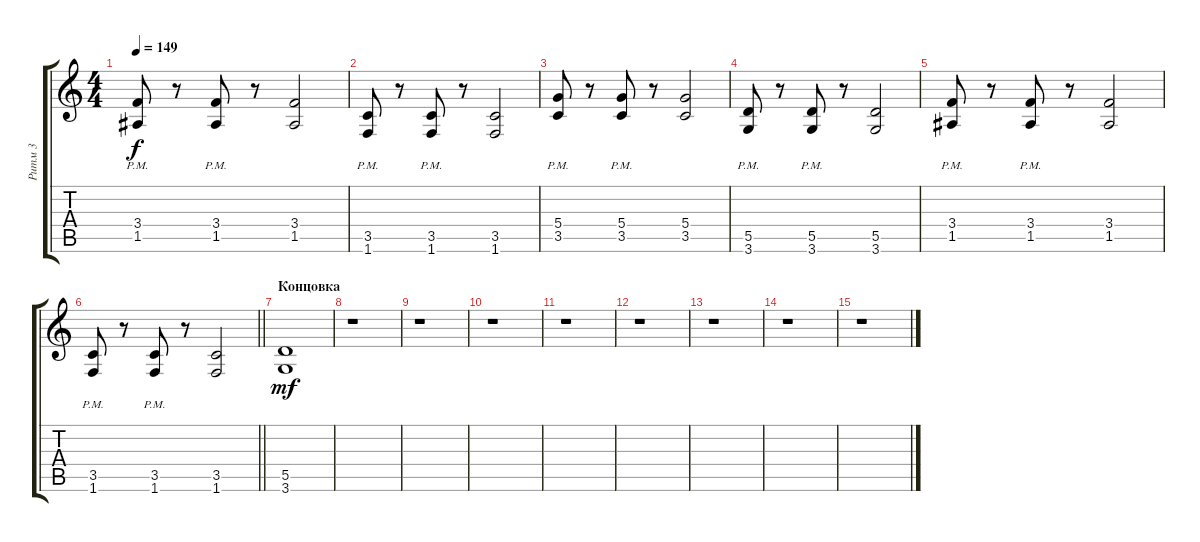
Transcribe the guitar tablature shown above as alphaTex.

\track ("Ритм 3" "Ритм 3") {instrument distortionguitar}
\staff {score tabs}
\tuning (E4 B3 G3 D3 A2 E2) {hide}
\ts (4 4)
\tempo 149
\clef g2
\ks c
(3.4{pm} 1.5{pm}).8{dy f} r.8 (3.4{pm} 1.5{pm}).8 r.8 (3.4 1.5).2 |
(3.5{pm} 1.6{pm}).8 r.8 (3.5{pm} 1.6{pm}).8 r.8 (3.5 1.6).2 |
(5.4{pm} 3.5{pm}).8 r.8 (5.4{pm} 3.5{pm}).8 r.8 (5.4 3.5).2 |
(5.5{pm} 3.6{pm}).8 r.8 (5.5{pm} 3.6{pm}).8 r.8 (5.5 3.6).2 |
(3.4{pm} 1.5{pm}).8 r.8 (3.4{pm} 1.5{pm}).8 r.8 (3.4 1.5).2 |
\barLineRight lightlight
(3.5{pm} 1.6{pm}).8 r.8 (3.5{pm} 1.6{pm}).8 r.8 (3.5 1.6).2 |
\section ("" "Концовка")
(5.5 3.6).1{dy mf} |
r.1 |
r.1 |
r.1 |
r.1 |
r.1 |
r.1 |
r.1 |
r.1
